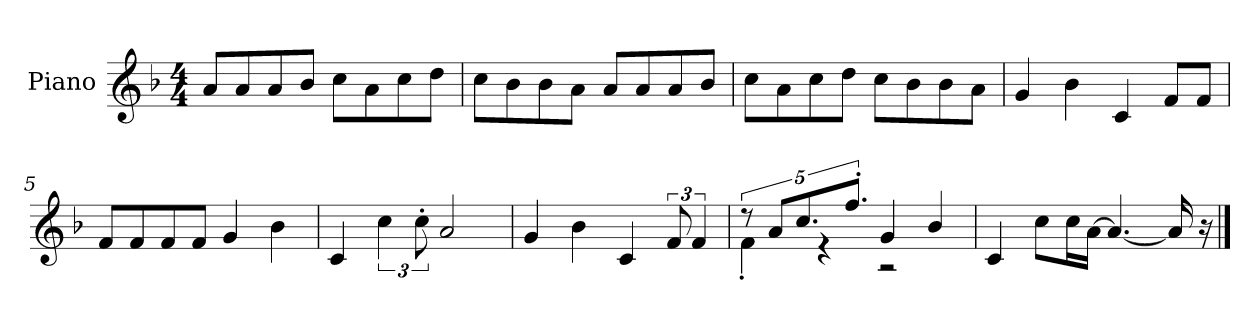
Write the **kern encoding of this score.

**kern
*part1
*staff1
*I"Piano
*I'P-no
*clefG2
*k[b-]
*M4/4
*MM90
=1
8a/L
8a/
8a/
8b-/J
8cc\L
8a\
8cc\
8dd\J
=2
8cc\L
8b-\
8b-\
8a\J
8a/L
8a/
8a/
8b-/J
=3
8cc\L
8a\
8cc\
8dd\J
8cc\L
8b-\
8b-\
8a\J
=4
4g/
4b-\
4c/
8f/L
8f/J
=5
8f/L
8f/
8f/
8f/J
4g/
4b-\
=6
4c/
6cc\
12cc'\
2a/
!!LO:LB:g=z
=7
4g/
4b-\
4c/
12f/
6f/
=8
*^
10r	4f'\
10a/L	.
10.cc/	.
.	4r
10.ff'/J	.
4g/	2r
4b-/	.
*v	*v
=9
4c/
8cc\L
16cc\L
[16a\JJ
4.a/_
16a/]
16r
==
*-
